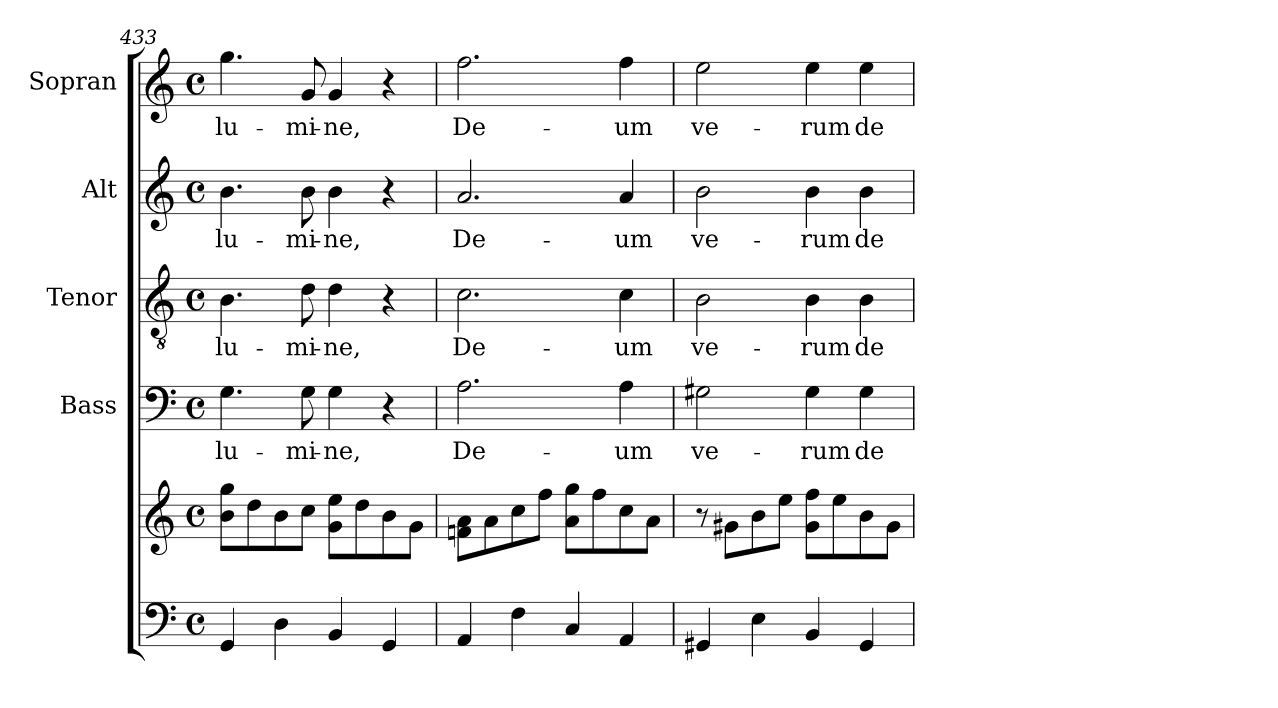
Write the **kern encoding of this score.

**kern	**kern	**kern	**text	**kern	**text	**kern	**text	**kern	**text
*part5	*part5	*part4	*part4	*part3	*part3	*part2	*part2	*part1	*part1
*staff6	*staff5	*staff4	*staff4	*staff3	*staff3	*staff2	*staff2	*staff1	*staff1
*	*	*I"Bass	*	*I"Tenor	*	*I"Alt	*	*I"Sopran	*
*	*	*I'B.	*	*I'T.	*	*I'A.	*	*I'S.	*
!!LO:PB:g=z
*clefF4	*clefG2	*clefF4	*	*clefGv2	*	*clefG2	*	*clefG2	*
*k[]	*k[]	*k[]	*	*k[]	*	*k[]	*	*k[]	*
*C:	*C:	*C:	*	*C:	*	*C:	*	*C:	*
*M4/4	*M4/4	*M4/4	*	*M4/4	*	*M4/4	*	*M4/4	*
*met(c)	*met(c)	*met(c)	*	*met(c)	*	*met(c)	*	*met(c)	*
=433	=433	=433	=433	=433	=433	=433	=433	=433	=433
!	!	!	!LO:LY:b	!	!LO:LY:b	!	!LO:LY:b	!	!LO:LY:b
4GG/	8b\ 8gg\L	4.G\	lu-	4.B\	lu-	4.b\	lu-	4.gg\	lu-
.	8dd\	.	.	.	.	.	.	.	.
4D\	8b\	.	.	.	.	.	.	.	.
!	!	!	!LO:LY:b	!	!LO:LY:b	!	!LO:LY:b	!	!LO:LY:b
.	8cc\J	8G\	-mi-	8d\	-mi-	8b\	-mi-	8g/	-mi-
!	!	!	!LO:LY:b	!	!LO:LY:b	!	!LO:LY:b	!	!LO:LY:b
4BB/	8g\ 8ee\L	4G\	-ne,	4d\	-ne,	4b\	-ne,	4g/	-ne,
.	8dd\	.	.	.	.	.	.	.	.
4GG/	8b\	4r	.	4r	.	4r	.	4r	.
.	8g\J	.	.	.	.	.	.	.	.
=434	=434	=434	=434	=434	=434	=434	=434	=434	=434
!	!	!	!LO:LY:b	!	!LO:LY:b	!	!LO:LY:b	!	!LO:LY:b
4AA/	8fn\ 8a\L	2.A\	De-	2.c\	De-	2.a/	De-	2.ff\	De-
.	8a\	.	.	.	.	.	.	.	.
4F\	8cc\	.	.	.	.	.	.	.	.
.	8ff\J	.	.	.	.	.	.	.	.
4C/	8a\ 8gg\L	.	.	.	.	.	.	.	.
.	8ff\	.	.	.	.	.	.	.	.
!	!	!	!LO:LY:b	!	!LO:LY:b	!	!LO:LY:b	!	!LO:LY:b
4AA/	8cc\	4A\	-um	4c\	-um	4a/	-um	4ff\	-um
.	8a\J	.	.	.	.	.	.	.	.
=435	=435	=435	=435	=435	=435	=435	=435	=435	=435
!	!	!	!LO:LY:b	!	!LO:LY:b	!	!LO:LY:b	!	!LO:LY:b
4GG#X/	8r	2G#X\	ve-	2B\	ve-	2b\	ve-	2ee\	ve-
.	8g#X\L	.	.	.	.	.	.	.	.
4E\	8b\	.	.	.	.	.	.	.	.
.	8ee\J	.	.	.	.	.	.	.	.
!	!	!	!LO:LY:b	!	!LO:LY:b	!	!LO:LY:b	!	!LO:LY:b
4BB/	8g#\ 8ff\L	4G#\	-rum	4B\	-rum	4b\	-rum	4ee\	-rum
.	8ee\	.	.	.	.	.	.	.	.
!	!	!	!LO:LY:b	!	!LO:LY:b	!	!LO:LY:b	!	!LO:LY:b
4GG#/	8b\	4G#\	de	4B\	de	4b\	de	4ee\	de
.	8g#\J	.	.	.	.	.	.	.	.
=	=	=	=	=	=	=	=	=	=
*-	*-	*-	*-	*-	*-	*-	*-	*-	*-
